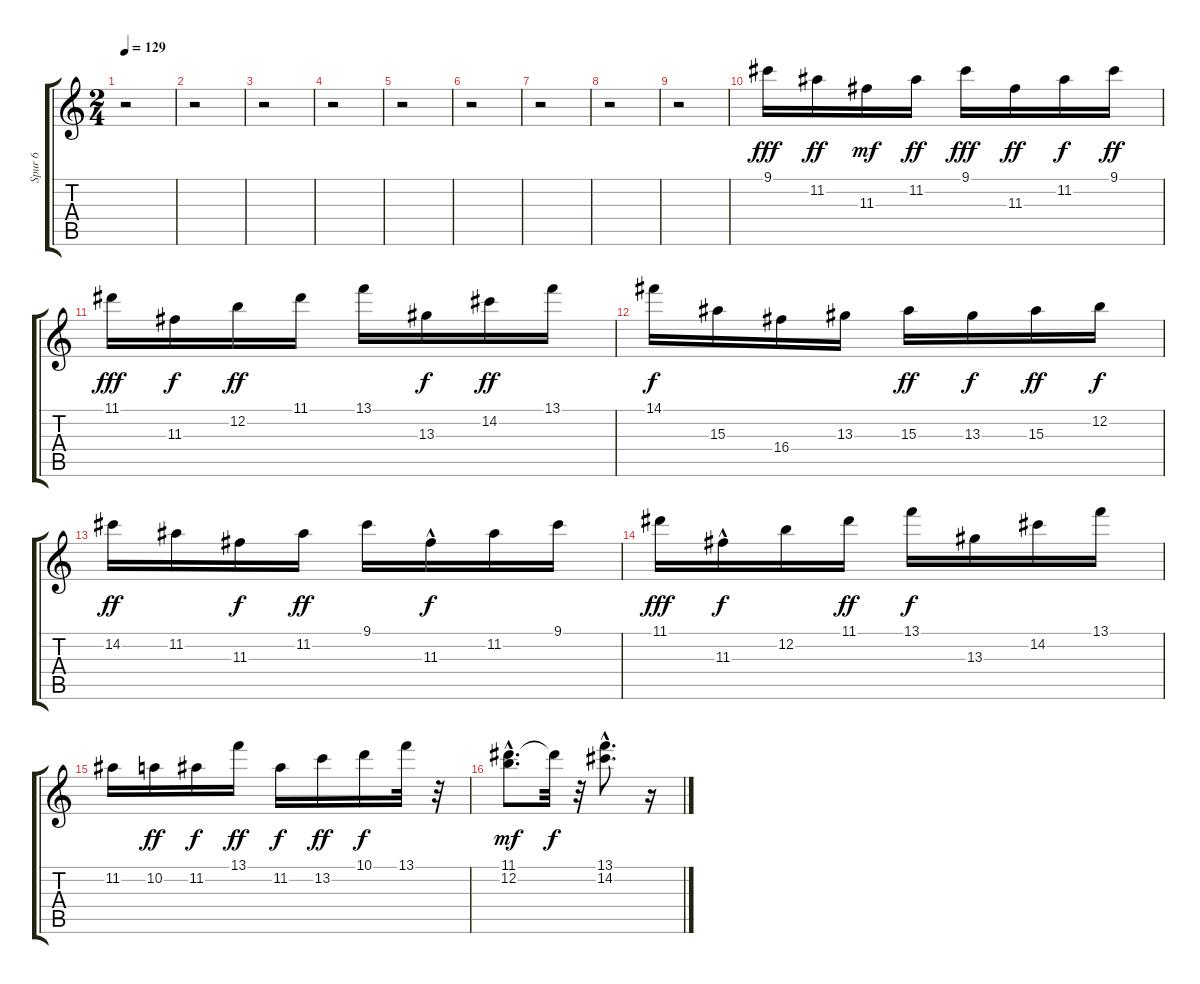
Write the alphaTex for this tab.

\track ("Spur 6" "Spur 6") {instrument distortionguitar}
\staff {score tabs}
\tuning (E4 B3 G3 D3 A2 E2) {hide}
\ts (2 4)
\tempo 129
\clef g2
\ks c
r.2{dy f} |
r.2 |
r.2 |
r.2 |
r.2 |
r.2 |
r.2 |
r.2 |
r.2 |
9.1.16{dy fff} 11.2.16{dy ff} 11.3.16{dy mf} 11.2.16{dy ff} 9.1.16{dy fff} 11.3.16{dy ff} 11.2.16{dy f} 9.1.16{dy ff} |
11.1.16{dy fff} 11.3.16{dy f} 12.2.16{dy ff} 11.1.16 13.1.16 13.3.16{dy f} 14.2.16{dy ff} 13.1.16 |
14.1.16{dy f} 15.3.16 16.4.16 13.3.16 15.3.16{dy ff} 13.3.16{dy f} 15.3.16{dy ff} 12.2.16{dy f} |
14.2.16{dy ff} 11.2.16 11.3.16{dy f} 11.2.16{dy ff} 9.1.16 11.3{hac}.16{dy f} 11.2.16 9.1.16 |
11.1.16{dy fff} 11.3{hac}.16{dy f} 12.2.16 11.1.16{dy ff} 13.1.16{dy f} 13.3.16 14.2.16 13.1.16 |
11.2.16 10.2.16{dy ff} 11.2.16{dy f} 13.1.16{dy ff} 11.2.16{dy f} 13.2.16{dy ff} 10.1.16{dy f} 13.1.32 r.32 |
(11.1{hac} 12.2{hac}).8{d dy mf} 11.1{t}.32{dy f} r.32 (13.1{hac} 14.2{hac}).8{d} r.16
